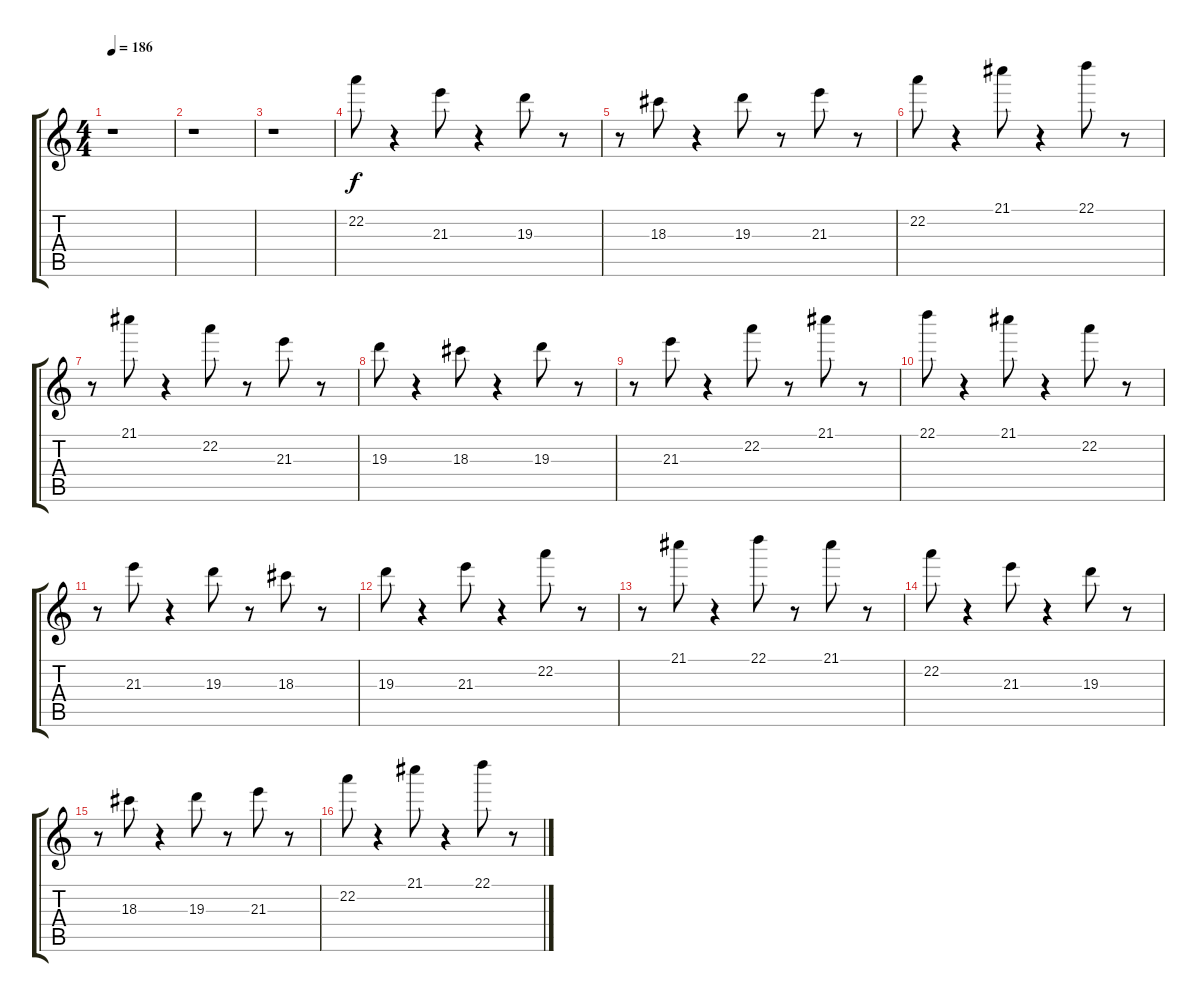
\track "" {instrument acousticguitarsteel}
\staff {score tabs}
\tuning (E4 B3 G3 D3 A2 E2) {hide}
\ts (4 4)
\tempo 186
\clef g2
\ks c
r.1{dy f} |
r.1 |
r.1 |
22.2.8 r.4 21.3.8 r.4 19.3.8 r.8 |
r.8 18.3.8 r.4 19.3.8 r.8 21.3.8 r.8 |
22.2.8 r.4 21.1.8 r.4 22.1.8 r.8 |
r.8 21.1.8 r.4 22.2.8 r.8 21.3.8 r.8 |
19.3.8 r.4 18.3.8 r.4 19.3.8 r.8 |
r.8 21.3.8 r.4 22.2.8 r.8 21.1.8 r.8 |
22.1.8 r.4 21.1.8 r.4 22.2.8 r.8 |
r.8 21.3.8 r.4 19.3.8 r.8 18.3.8 r.8 |
19.3.8 r.4 21.3.8 r.4 22.2.8 r.8 |
r.8 21.1.8 r.4 22.1.8 r.8 21.1.8 r.8 |
22.2.8 r.4 21.3.8 r.4 19.3.8 r.8 |
r.8 18.3.8 r.4 19.3.8 r.8 21.3.8 r.8 |
22.2.8 r.4 21.1.8 r.4 22.1.8 r.8
